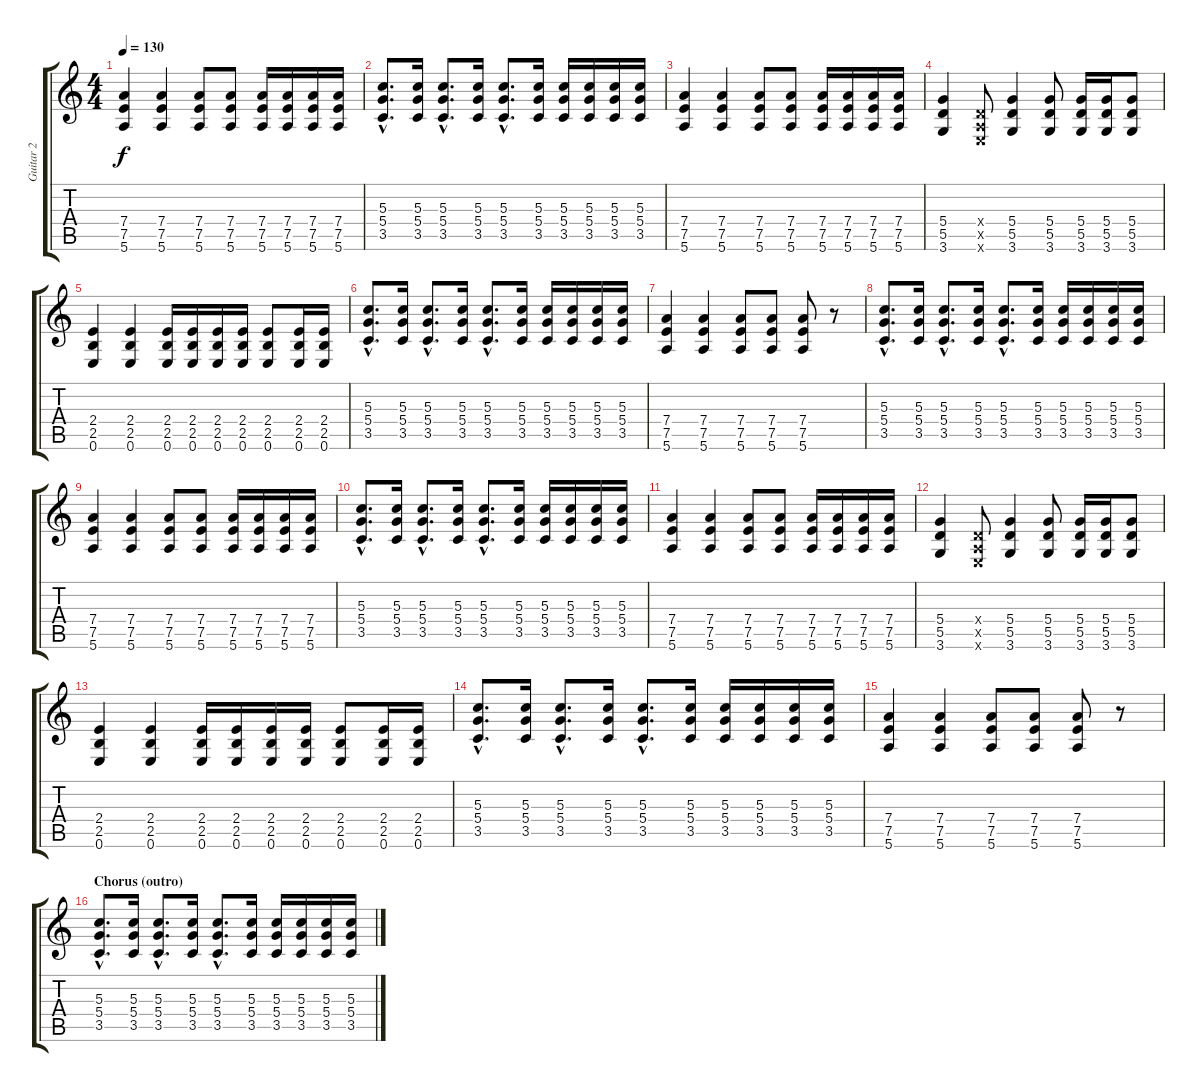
\track ("Guitar 2" "Guitar 2") {instrument overdrivenguitar}
\staff {score tabs}
\tuning (E4 B3 G3 D3 A2 E2) {hide}
\ts (4 4)
\tempo 130
\clef g2
\ks c
(7.4 7.5 5.6).4{dy f} (7.4 7.5 5.6).4 (7.4 7.5 5.6).8 (7.4 7.5 5.6).8 (7.4 7.5 5.6).16 (7.4 7.5 5.6).16 (7.4 7.5 5.6).16 (7.4 7.5 5.6).16 |
(5.3{hac} 5.4{hac} 3.5{hac}).8{d} (5.3 5.4 3.5).16 (5.3{hac} 5.4{hac} 3.5{hac}).8{d} (5.3 5.4 3.5).16 (5.3{hac} 5.4{hac} 3.5{hac}).8{d} (5.3 5.4 3.5).16 (5.3 5.4 3.5).16 (5.3 5.4 3.5).16 (5.3 5.4 3.5).16 (5.3 5.4 3.5).16 |
(7.4 7.5 5.6).4 (7.4 7.5 5.6).4 (7.4 7.5 5.6).8 (7.4 7.5 5.6).8 (7.4 7.5 5.6).16 (7.4 7.5 5.6).16 (7.4 7.5 5.6).16 (7.4 7.5 5.6).16 |
(5.4 5.5 3.6).4 (0.4{x} 0.5{x} 0.6{x}).8 (5.4 5.5 3.6).4 (5.4 5.5 3.6).8 (5.4 5.5 3.6).16 (5.4 5.5 3.6).16 (5.4 5.5 3.6).8 |
(2.4 2.5 0.6).4 (2.4 2.5 0.6).4 (2.4 2.5 0.6).16 (2.4 2.5 0.6).16 (2.4 2.5 0.6).16 (2.4 2.5 0.6).16 (2.4 2.5 0.6).8 (2.4 2.5 0.6).16 (2.4 2.5 0.6).16 |
(5.3{hac} 5.4{hac} 3.5{hac}).8{d} (5.3 5.4 3.5).16 (5.3{hac} 5.4{hac} 3.5{hac}).8{d} (5.3 5.4 3.5).16 (5.3{hac} 5.4{hac} 3.5{hac}).8{d} (5.3 5.4 3.5).16 (5.3 5.4 3.5).16 (5.3 5.4 3.5).16 (5.3 5.4 3.5).16 (5.3 5.4 3.5).16 |
(7.4 7.5 5.6).4 (7.4 7.5 5.6).4 (7.4 7.5 5.6).8 (7.4 7.5 5.6).8 (7.4 7.5 5.6).8 r.8 |
(5.3{hac} 5.4{hac} 3.5{hac}).8{d} (5.3 5.4 3.5).16 (5.3{hac} 5.4{hac} 3.5{hac}).8{d} (5.3 5.4 3.5).16 (5.3{hac} 5.4{hac} 3.5{hac}).8{d} (5.3 5.4 3.5).16 (5.3 5.4 3.5).16 (5.3 5.4 3.5).16 (5.3 5.4 3.5).16 (5.3 5.4 3.5).16 |
(7.4 7.5 5.6).4 (7.4 7.5 5.6).4 (7.4 7.5 5.6).8 (7.4 7.5 5.6).8 (7.4 7.5 5.6).16 (7.4 7.5 5.6).16 (7.4 7.5 5.6).16 (7.4 7.5 5.6).16 |
(5.3{hac} 5.4{hac} 3.5{hac}).8{d} (5.3 5.4 3.5).16 (5.3{hac} 5.4{hac} 3.5{hac}).8{d} (5.3 5.4 3.5).16 (5.3{hac} 5.4{hac} 3.5{hac}).8{d} (5.3 5.4 3.5).16 (5.3 5.4 3.5).16 (5.3 5.4 3.5).16 (5.3 5.4 3.5).16 (5.3 5.4 3.5).16 |
(7.4 7.5 5.6).4 (7.4 7.5 5.6).4 (7.4 7.5 5.6).8 (7.4 7.5 5.6).8 (7.4 7.5 5.6).16 (7.4 7.5 5.6).16 (7.4 7.5 5.6).16 (7.4 7.5 5.6).16 |
(5.4 5.5 3.6).4 (0.4{x} 0.5{x} 0.6{x}).8 (5.4 5.5 3.6).4 (5.4 5.5 3.6).8 (5.4 5.5 3.6).16 (5.4 5.5 3.6).16 (5.4 5.5 3.6).8 |
(2.4 2.5 0.6).4 (2.4 2.5 0.6).4 (2.4 2.5 0.6).16 (2.4 2.5 0.6).16 (2.4 2.5 0.6).16 (2.4 2.5 0.6).16 (2.4 2.5 0.6).8 (2.4 2.5 0.6).16 (2.4 2.5 0.6).16 |
(5.3{hac} 5.4{hac} 3.5{hac}).8{d} (5.3 5.4 3.5).16 (5.3{hac} 5.4{hac} 3.5{hac}).8{d} (5.3 5.4 3.5).16 (5.3{hac} 5.4{hac} 3.5{hac}).8{d} (5.3 5.4 3.5).16 (5.3 5.4 3.5).16 (5.3 5.4 3.5).16 (5.3 5.4 3.5).16 (5.3 5.4 3.5).16 |
(7.4 7.5 5.6).4 (7.4 7.5 5.6).4 (7.4 7.5 5.6).8 (7.4 7.5 5.6).8 (7.4 7.5 5.6).8 r.8 |
\section ("" "Chorus (outro)")
(5.3{hac} 5.4{hac} 3.5{hac}).8{d} (5.3 5.4 3.5).16 (5.3{hac} 5.4{hac} 3.5{hac}).8{d} (5.3 5.4 3.5).16 (5.3{hac} 5.4{hac} 3.5{hac}).8{d} (5.3 5.4 3.5).16 (5.3 5.4 3.5).16 (5.3 5.4 3.5).16 (5.3 5.4 3.5).16 (5.3 5.4 3.5).16
